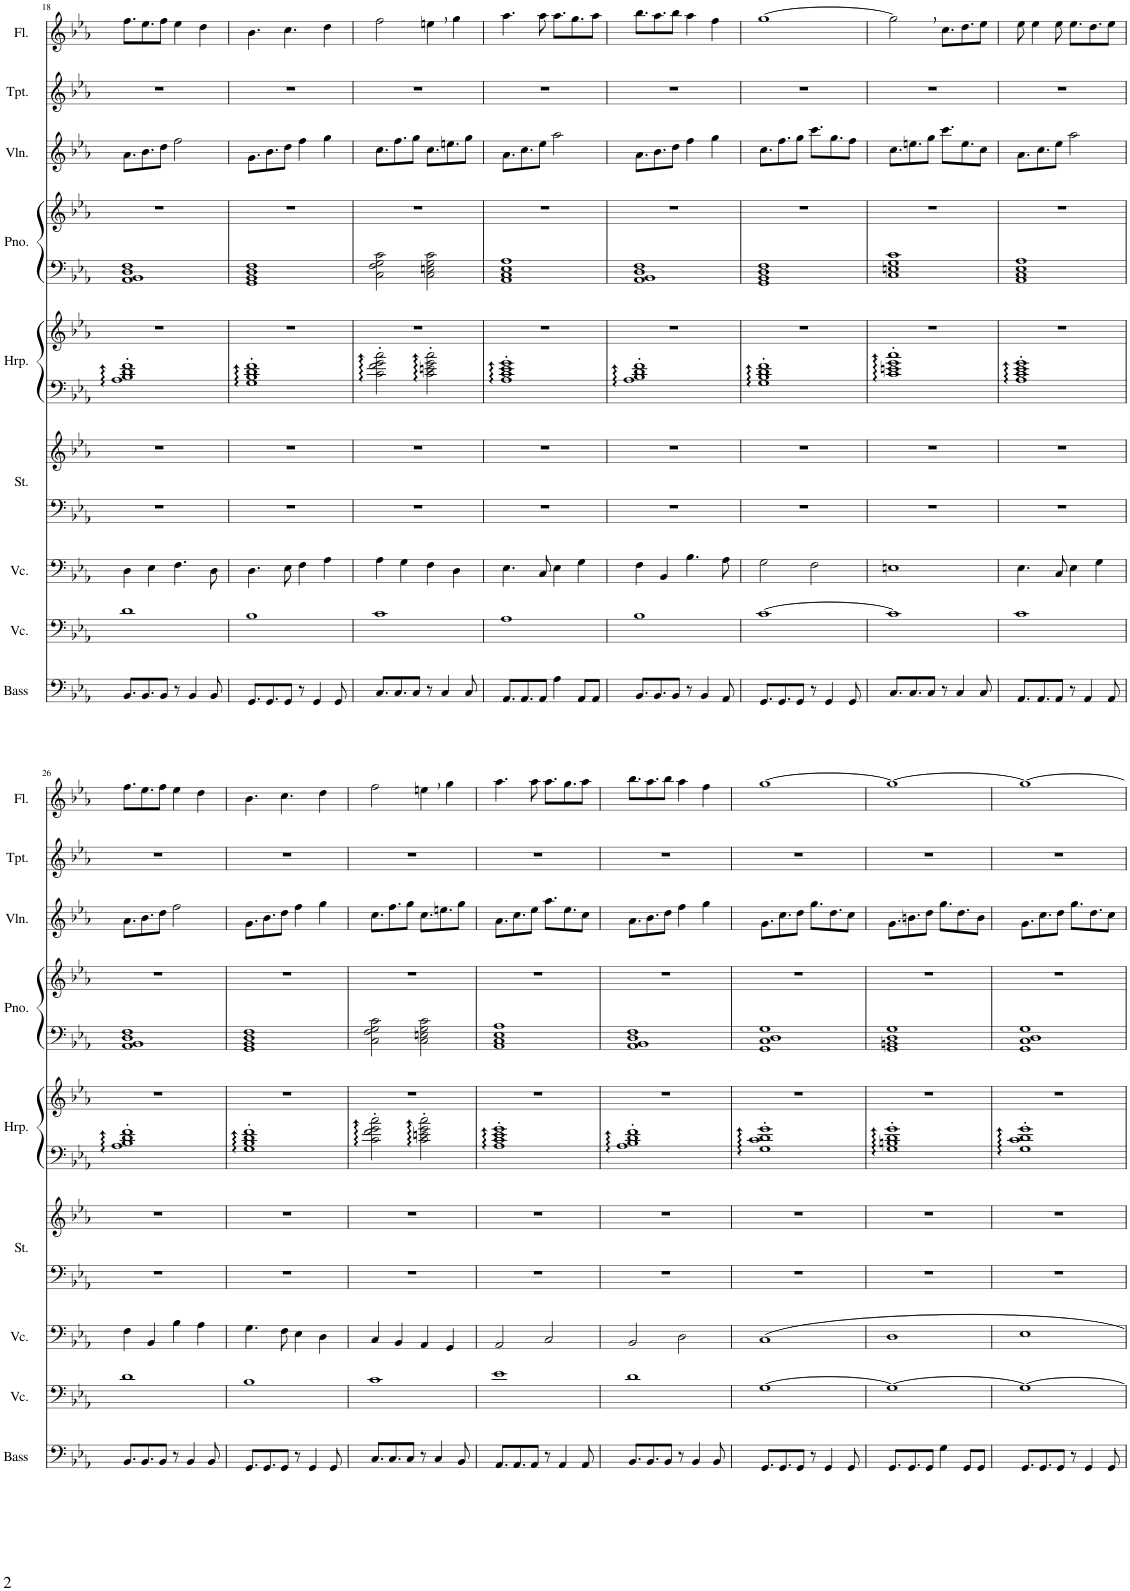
**kern	**kern	**kern	**kern	**kern	**kern	**kern	**kern	**kern	**kern	**kern	**kern
*part9	*part8	*part7	*part6	*part6	*part5	*part5	*part4	*part4	*part3	*part2	*part1
*staff12	*staff11	*staff10	*staff9	*staff8	*staff7	*staff6	*staff5	*staff4	*staff3	*staff2	*staff1
*I"Acoustic Bass	*I"Violoncello	*I"Violoncello	*I"Strings	*	*I"Harp	*	*I"Piano	*	*I"Violin	*I"Trumpet	*I"Flute
*I'Bass	*I'Vc.	*I'Vc.	*I'St.	*	*I'Hrp.	*	*I'Pno.	*	*I'Vln.	*I'Tpt.	*I'Fl.
!!LO:PB:g=z
*clefF4	*clefF4	*clefF4	*clefF4	*clefG2	*clefF4	*clefG2	*clefF4	*clefG2	*clefG2	*clefG2	*clefG2
*Trd7c12	*	*	*	*	*	*	*	*	*	*Trd1c2	*
*k[b-e-a-]	*k[b-e-a-]	*k[b-e-a-]	*k[b-e-a-]	*k[b-e-a-]	*k[b-e-a-]	*k[b-e-a-]	*k[b-e-a-]	*k[b-e-a-]	*k[b-e-a-]	*k[b-e-a-]	*k[b-e-a-]
*M4/4	*M4/4	*M4/4	*M4/4	*M4/4	*M4/4	*M4/4	*M4/4	*M4/4	*M4/4	*M4/4	*M4/4
=18	=18	=18	=18	=18	=18	=18	=18	=18	=18	=18	=18
8.BB-/L	1d	4D\	1r	1r	1A-' 1B-' 1d' 1f'	1r	1AA- 1BB- 1D 1F	1r	8.a-\L	1r	8.ff\L
8.BB-/	.	.	.	.	.	.	.	.	8.b-\	.	8.ee-\
.	.	4E-\	.	.	.	.	.	.	.	.	.
8BB-/J	.	.	.	.	.	.	.	.	8dd\J	.	8ff\J
8r	.	4.F\	.	.	.	.	.	.	2ff\	.	4ee-\
4BB-/	.	.	.	.	.	.	.	.	.	.	.
.	.	.	.	.	.	.	.	.	.	.	4dd\
8BB-/	.	8D\	.	.	.	.	.	.	.	.	.
=19	=19	=19	=19	=19	=19	=19	=19	=19	=19	=19	=19
8.GG/L	1B-	4.D\	1r	1r	1G' 1B-' 1d' 1f'	1r	1GG 1BB- 1D 1F	1r	8.g\L	1r	4.b-\
8.GG/	.	.	.	.	.	.	.	.	8.b-\	.	.
8GG/J	.	8E-\	.	.	.	.	.	.	8dd\J	.	4.cc\
8r	.	4F\	.	.	.	.	.	.	4ff\	.	.
4GG/	.	.	.	.	.	.	.	.	.	.	.
.	.	4A-\	.	.	.	.	.	.	4gg\	.	4dd\
8GG/	.	.	.	.	.	.	.	.	.	.	.
=20	=20	=20	=20	=20	=20	=20	=20	=20	=20	=20	=20
8.C/L	1c	4A-\	1r	1r	2c\' 2f\' 2g\' 2cc\'	1r	2C\ 2F\ 2G\ 2c\	1r	8.cc\L	1r	2ff\
8.C/	.	.	.	.	.	.	.	.	8.ff\	.	.
.	.	4G\	.	.	.	.	.	.	.	.	.
8C/J	.	.	.	.	.	.	.	.	8gg\J	.	.
8r	.	4F\	.	.	2c\' 2en\' 2g\' 2cc\'	.	2C\ 2En\ 2G\ 2c\	.	8.cc\L	.	4een,\
4C/	.	.	.	.	.	.	.	.	.	.	.
.	.	.	.	.	.	.	.	.	8.een\	.	.
.	.	4D\	.	.	.	.	.	.	.	.	4gg\
8C/	.	.	.	.	.	.	.	.	8gg\J	.	.
=21	=21	=21	=21	=21	=21	=21	=21	=21	=21	=21	=21
8.AA-/L	1A-	4.E-\	1r	1r	1A-' 1c' 1e-' 1g'	1r	1AA- 1C 1E- 1A-	1r	8.a-\L	1r	4.aa-\
8.AA-/	.	.	.	.	.	.	.	.	8.cc\	.	.
8AA-/J	.	8C/	.	.	.	.	.	.	8ee-\J	.	8aa-\
4A-\	.	4E-\	.	.	.	.	.	.	2aa-\	.	8.aa-\L
.	.	.	.	.	.	.	.	.	.	.	8.gg\
8AA-/L	.	4G\	.	.	.	.	.	.	.	.	.
8AA-/J	.	.	.	.	.	.	.	.	.	.	8aa-\J
=22	=22	=22	=22	=22	=22	=22	=22	=22	=22	=22	=22
8.BB-/L	1B-	4F\	1r	1r	1A-' 1B-' 1d' 1f'	1r	1AA- 1BB- 1D 1F	1r	8.a-\L	1r	8.bb-\L
8.BB-/	.	.	.	.	.	.	.	.	8.b-\	.	8.aa-\
.	.	4BB-/	.	.	.	.	.	.	.	.	.
8BB-/J	.	.	.	.	.	.	.	.	8dd\J	.	8bb-\J
8r	.	4.B-\	.	.	.	.	.	.	4ff\	.	4aa-\
4BB-/	.	.	.	.	.	.	.	.	.	.	.
.	.	.	.	.	.	.	.	.	4gg\	.	4ff\
8AA-/	.	8A-\	.	.	.	.	.	.	.	.	.
=23	=23	=23	=23	=23	=23	=23	=23	=23	=23	=23	=23
8.GG/L	[1c	2G\	1r	1r	1G' 1B-' 1d' 1f'	1r	1GG 1BB- 1D 1F	1r	8.cc\L	1r	[1gg
8.GG/	.	.	.	.	.	.	.	.	8.ff\	.	.
8GG/J	.	.	.	.	.	.	.	.	8gg\J	.	.
8r	.	2F\	.	.	.	.	.	.	8.ccc\L	.	.
4GG/	.	.	.	.	.	.	.	.	.	.	.
.	.	.	.	.	.	.	.	.	8.gg\	.	.
8GG/	.	.	.	.	.	.	.	.	8ff\J	.	.
=24	=24	=24	=24	=24	=24	=24	=24	=24	=24	=24	=24
8.C/L	1c]	1En	1r	1r	1c' 1en' 1g' 1cc'	1r	1C 1En 1G 1c	1r	8.cc\L	1r	2gg,\]
8.C/	.	.	.	.	.	.	.	.	8.een\	.	.
8C/J	.	.	.	.	.	.	.	.	8gg\J	.	.
8r	.	.	.	.	.	.	.	.	8.ccc\L	.	8.cc\L
4C/	.	.	.	.	.	.	.	.	.	.	.
.	.	.	.	.	.	.	.	.	8.ee\	.	8.dd\
8C/	.	.	.	.	.	.	.	.	8cc\J	.	8ee-\J
=25	=25	=25	=25	=25	=25	=25	=25	=25	=25	=25	=25
8.AA-/L	1c	4.E-\	1r	1r	1A-' 1c' 1e-' 1g'	1r	1AA- 1C 1E- 1A-	1r	8.a-\L	1r	8ee-\
.	.	.	.	.	.	.	.	.	.	.	4ee-\
8.AA-/	.	.	.	.	.	.	.	.	8.cc\	.	.
8AA-/J	.	8C/	.	.	.	.	.	.	8ee-\J	.	8ee-\
8r	.	4E-\	.	.	.	.	.	.	2aa-\	.	8.ee-\L
4AA-/	.	.	.	.	.	.	.	.	.	.	.
.	.	.	.	.	.	.	.	.	.	.	8.dd\
.	.	4G\	.	.	.	.	.	.	.	.	.
8AA-/	.	.	.	.	.	.	.	.	.	.	8ee-\J
!!LO:LB:g=z
=26	=26	=26	=26	=26	=26	=26	=26	=26	=26	=26	=26
8.BB-/L	1d	4F\	1r	1r	1A-' 1B-' 1d' 1f'	1r	1AA- 1BB- 1D 1F	1r	8.a-\L	1r	8.ff\L
8.BB-/	.	.	.	.	.	.	.	.	8.b-\	.	8.ee-\
.	.	4BB-/	.	.	.	.	.	.	.	.	.
8BB-/J	.	.	.	.	.	.	.	.	8dd\J	.	8ff\J
8r	.	4B-\	.	.	.	.	.	.	2ff\	.	4ee-\
4BB-/	.	.	.	.	.	.	.	.	.	.	.
.	.	4A-\	.	.	.	.	.	.	.	.	4dd\
8BB-/	.	.	.	.	.	.	.	.	.	.	.
=27	=27	=27	=27	=27	=27	=27	=27	=27	=27	=27	=27
8.GG/L	1B-	4.G\	1r	1r	1G' 1B-' 1d' 1f'	1r	1GG 1BB- 1D 1F	1r	8.g\L	1r	4.b-\
8.GG/	.	.	.	.	.	.	.	.	8.b-\	.	.
8GG/J	.	8F\	.	.	.	.	.	.	8dd\J	.	4.cc\
8r	.	4E-\	.	.	.	.	.	.	4ff\	.	.
4GG/	.	.	.	.	.	.	.	.	.	.	.
.	.	4D\	.	.	.	.	.	.	4gg\	.	4dd\
8GG/	.	.	.	.	.	.	.	.	.	.	.
=28	=28	=28	=28	=28	=28	=28	=28	=28	=28	=28	=28
8.C/L	1c	4C/	1r	1r	2c\' 2f\' 2g\' 2cc\'	1r	2C\ 2F\ 2G\ 2c\	1r	8.cc\L	1r	2ff\
8.C/	.	.	.	.	.	.	.	.	8.ff\	.	.
.	.	4BB-/	.	.	.	.	.	.	.	.	.
8C/J	.	.	.	.	.	.	.	.	8gg\J	.	.
8r	.	4AA-/	.	.	2c\' 2en\' 2g\' 2cc\'	.	2C\ 2En\ 2G\ 2c\	.	8.cc\L	.	4een,\
4C/	.	.	.	.	.	.	.	.	.	.	.
.	.	.	.	.	.	.	.	.	8.een\	.	.
.	.	4GG/	.	.	.	.	.	.	.	.	4gg\
8BB-/	.	.	.	.	.	.	.	.	8gg\J	.	.
=29	=29	=29	=29	=29	=29	=29	=29	=29	=29	=29	=29
8.AA-/L	1e-	2AA-/	1r	1r	1A-' 1c' 1e-' 1g'	1r	1AA- 1C 1E- 1A-	1r	8.a-\L	1r	4.aa-\
8.AA-/	.	.	.	.	.	.	.	.	8.cc\	.	.
8AA-/J	.	.	.	.	.	.	.	.	8ee-\J	.	8aa-\
8r	.	2C/	.	.	.	.	.	.	8.aa-\L	.	8.aa-\L
4AA-/	.	.	.	.	.	.	.	.	.	.	.
.	.	.	.	.	.	.	.	.	8.ee-\	.	8.gg\
8AA-/	.	.	.	.	.	.	.	.	8cc\J	.	8aa-\J
=30	=30	=30	=30	=30	=30	=30	=30	=30	=30	=30	=30
8.BB-/L	1d	2BB-/	1r	1r	1A-' 1B-' 1d' 1f'	1r	1AA- 1BB- 1D 1F	1r	8.a-\L	1r	8.bb-\L
8.BB-/	.	.	.	.	.	.	.	.	8.b-\	.	8.aa-\
8BB-/J	.	.	.	.	.	.	.	.	8dd\J	.	8bb-\J
8r	.	2D\	.	.	.	.	.	.	4ff\	.	4aa-\
4BB-/	.	.	.	.	.	.	.	.	.	.	.
.	.	.	.	.	.	.	.	.	4gg\	.	4ff\
8BB-/	.	.	.	.	.	.	.	.	.	.	.
=31	=31	=31	=31	=31	=31	=31	=31	=31	=31	=31	=31
8.GG/L	[1G	1C	1r	1r	1G' 1c' 1d' 1g'	1r	1GG 1C 1D 1G	1r	8.g\L	1r	[1gg
8.GG/	.	.	.	.	.	.	.	.	8.cc\	.	.
8GG/J	.	.	.	.	.	.	.	.	8dd\J	.	.
8r	.	.	.	.	.	.	.	.	8.gg\L	.	.
4GG/	.	.	.	.	.	.	.	.	.	.	.
.	.	.	.	.	.	.	.	.	8.dd\	.	.
8GG/	.	.	.	.	.	.	.	.	8cc\J	.	.
=32	=32	=32	=32	=32	=32	=32	=32	=32	=32	=32	=32
8.GG/L	1G_	1D	1r	1r	1G' 1Bn' 1d' 1g'	1r	1GG 1BBn 1D 1G	1r	8.g\L	1r	1gg_
8.GG/	.	.	.	.	.	.	.	.	8.bn\	.	.
8GG/J	.	.	.	.	.	.	.	.	8dd\J	.	.
4G\	.	.	.	.	.	.	.	.	8.gg\L	.	.
.	.	.	.	.	.	.	.	.	8.dd\	.	.
8GG/L	.	.	.	.	.	.	.	.	.	.	.
8GG/J	.	.	.	.	.	.	.	.	8b\J	.	.
=33	=33	=33	=33	=33	=33	=33	=33	=33	=33	=33	=33
8.GG/L	1G_	1E-	1r	1r	1G' 1c' 1d' 1g'	1r	1GG 1C 1D 1G	1r	8.g\L	1r	1gg_
8.GG/	.	.	.	.	.	.	.	.	8.cc\	.	.
8GG/J	.	.	.	.	.	.	.	.	8dd\J	.	.
8r	.	.	.	.	.	.	.	.	8.gg\L	.	.
4GG/	.	.	.	.	.	.	.	.	.	.	.
.	.	.	.	.	.	.	.	.	8.dd\	.	.
8GG/	.	.	.	.	.	.	.	.	8cc\J	.	.
=	=	=	=	=	=	=	=	=	=	=	=
*-	*-	*-	*-	*-	*-	*-	*-	*-	*-	*-	*-
